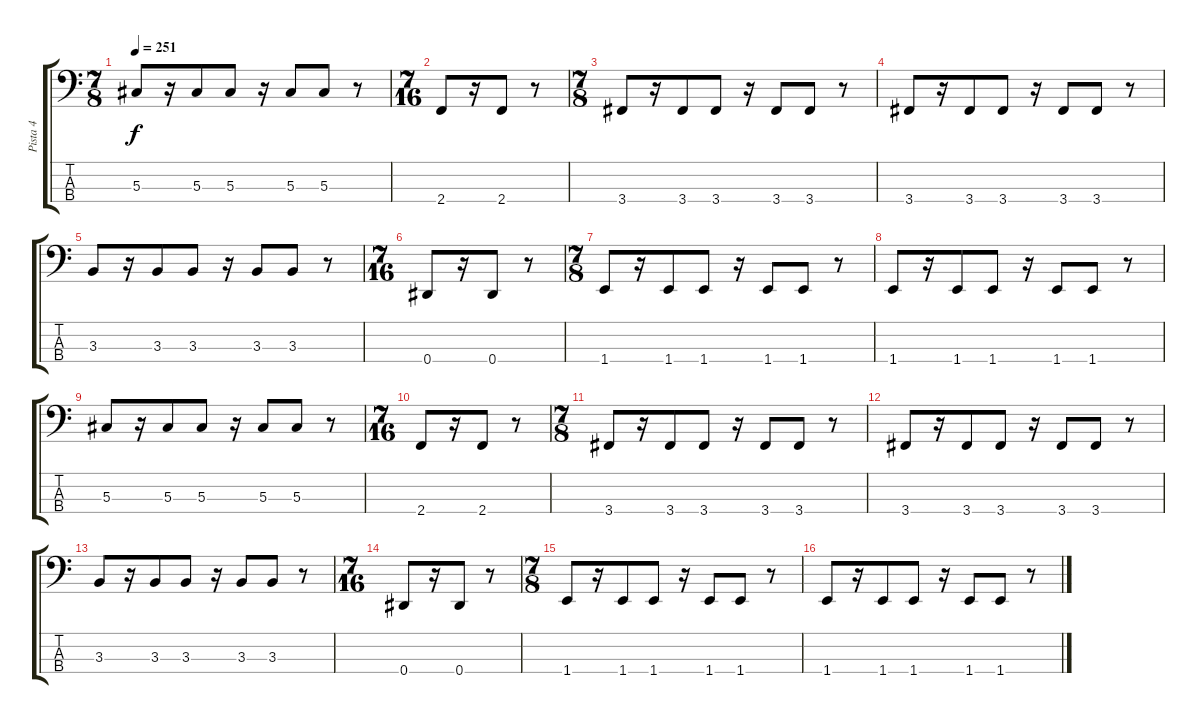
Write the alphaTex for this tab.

\track ("Pista 4" "Pista 4") {instrument electricbassfinger}
\staff {score tabs}
\tuning (Gb2 Db2 Ab1 Eb1) {hide}
\ts (7 8)
\tempo 251
\clef f4
\ks c
5.3.8{dy f} r.16 5.3.8 5.3.8 r.16 5.3.8 5.3.8 r.8 |
\ts (7 16)
2.4.8 r.16 2.4.8 r.8 |
\ts (7 8)
3.4.8 r.16 3.4.8 3.4.8 r.16 3.4.8 3.4.8 r.8 |
3.4.8 r.16 3.4.8 3.4.8 r.16 3.4.8 3.4.8 r.8 |
3.3.8 r.16 3.3.8 3.3.8 r.16 3.3.8 3.3.8 r.8 |
\ts (7 16)
0.4.8 r.16 0.4.8 r.8 |
\ts (7 8)
1.4.8 r.16 1.4.8 1.4.8 r.16 1.4.8 1.4.8 r.8 |
1.4.8 r.16 1.4.8 1.4.8 r.16 1.4.8 1.4.8 r.8 |
5.3.8 r.16 5.3.8 5.3.8 r.16 5.3.8 5.3.8 r.8 |
\ts (7 16)
2.4.8 r.16 2.4.8 r.8 |
\ts (7 8)
3.4.8 r.16 3.4.8 3.4.8 r.16 3.4.8 3.4.8 r.8 |
3.4.8 r.16 3.4.8 3.4.8 r.16 3.4.8 3.4.8 r.8 |
3.3.8 r.16 3.3.8 3.3.8 r.16 3.3.8 3.3.8 r.8 |
\ts (7 16)
0.4.8 r.16 0.4.8 r.8 |
\ts (7 8)
1.4.8 r.16 1.4.8 1.4.8 r.16 1.4.8 1.4.8 r.8 |
1.4.8 r.16 1.4.8 1.4.8 r.16 1.4.8 1.4.8 r.8
